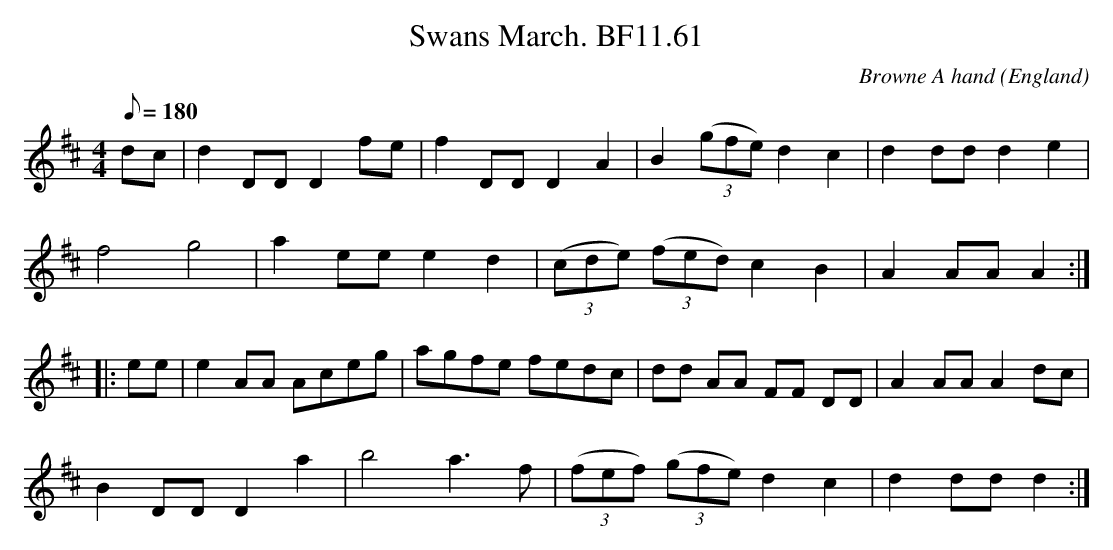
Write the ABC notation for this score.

X:1
T:Swans March. BF11.61
M:4/4
L:1/8
Q:180
C:Browne A hand
O:England
K:D major
dc|d2DDD2fe|f2DDD2A2|B2 ((3gfe) d2c2|d2ddd2e2|!
f4g4|a2eee2d2| ((3cde) ((3fed) c2B2|A2AAA2:|!
|:ee|e2AA Aceg|agfe fedc|dd AA FF DD|A2AAA2dc|!
B2DDD2a2|b4a3f| ((3fef) ((3gfe) d2c2|d2ddd2:|]
